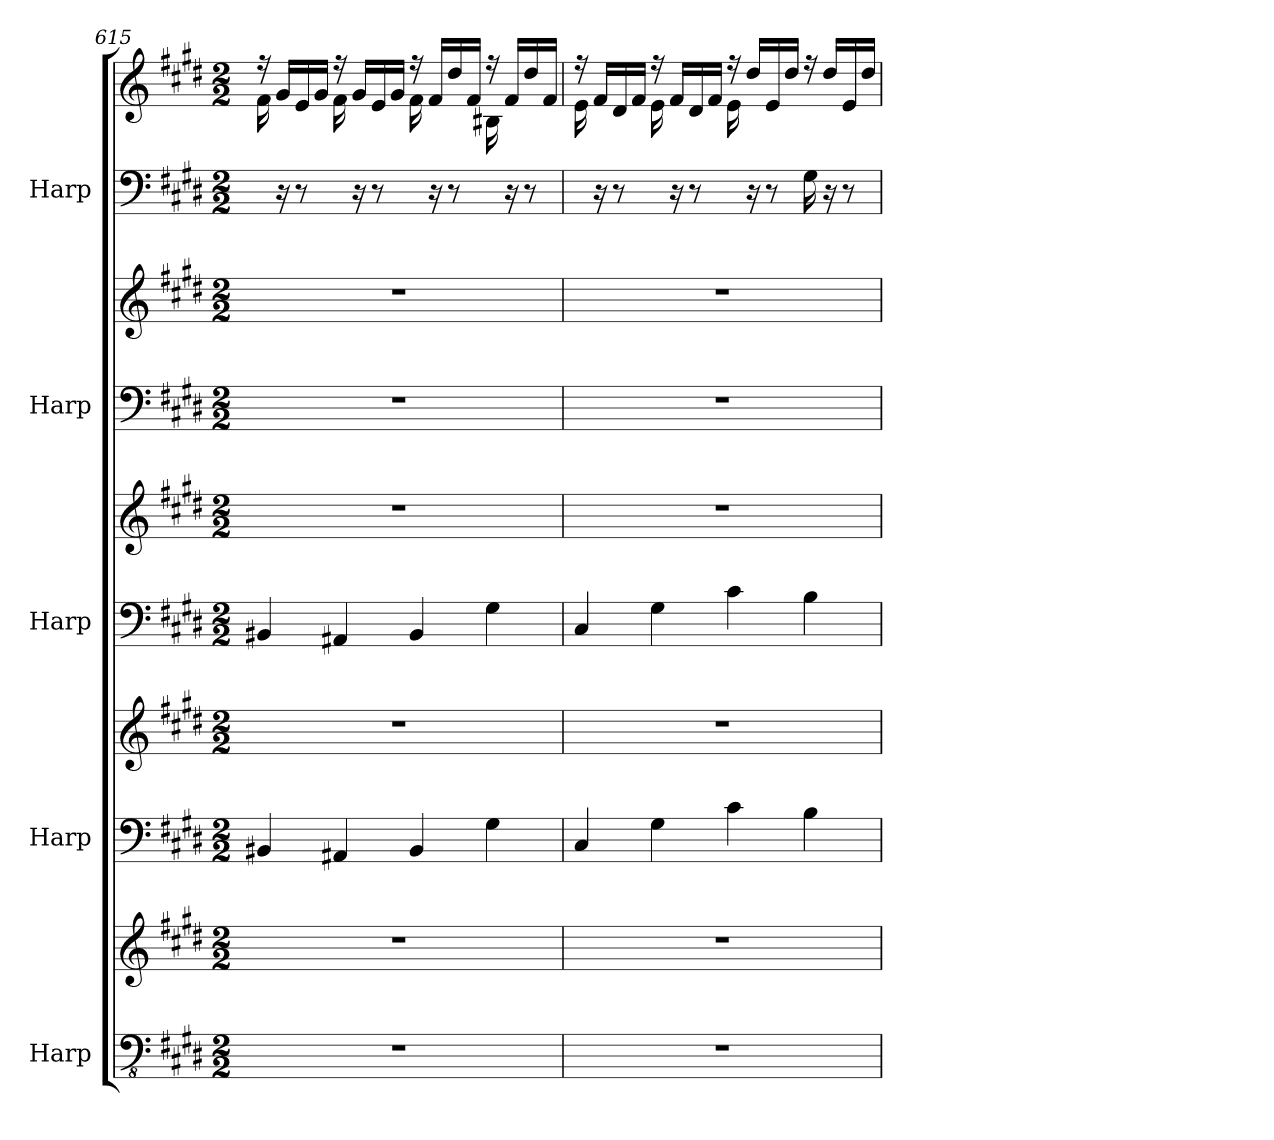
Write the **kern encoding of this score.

**kern	**kern	**kern	**kern	**kern	**kern	**kern	**kern	**kern	**kern
*part5	*part5	*part4	*part4	*part3	*part3	*part2	*part2	*part1	*part1
*staff10	*staff9	*staff8	*staff7	*staff6	*staff5	*staff4	*staff3	*staff2	*staff1
*I"Harp	*	*I"Harp	*	*I"Harp	*	*I"Harp	*	*I"Harp	*
*I'Hp	*	*I'Hp	*	*I'Hp	*	*I'Hp	*	*I'Hp	*
!!LO:PB:g=z
*clefFv4	*clefG2	*clefF4	*clefG2	*clefF4	*clefG2	*clefF4	*clefG2	*clefF4	*clefG2
*k[f#c#g#d#]	*k[f#c#g#d#]	*k[f#c#g#d#]	*k[f#c#g#d#]	*k[f#c#g#d#]	*k[f#c#g#d#]	*k[f#c#g#d#]	*k[f#c#g#d#]	*k[f#c#g#d#]	*k[f#c#g#d#]
*M2/2	*M2/2	*M2/2	*M2/2	*M2/2	*M2/2	*M2/2	*M2/2	*M2/2	*M2/2
=615	=615	=615	=615	=615	=615	=615	=615	=615	=615
*	*	*	*	*	*	*	*	*	*^
1r	1r	4BB#X/	1r	4BB#X/	1r	1r	1r	16ryy	16rff	16f#\
.	.	.	.	.	.	.	.	16r	16g#/LL	8.ryy
.	.	.	.	.	.	.	.	8r	16e/	.
.	.	.	.	.	.	.	.	.	16g#/JJ	.
.	.	4AA#X/	.	4AA#X/	.	.	.	16ryy	16rff	16f#\
.	.	.	.	.	.	.	.	16r	16g#/LL	8.ryy
.	.	.	.	.	.	.	.	8r	16e/	.
.	.	.	.	.	.	.	.	.	16g#/JJ	.
.	.	4BB#/	.	4BB#/	.	.	.	16ryy	16rff	16f#\
.	.	.	.	.	.	.	.	16r	16f#/LL	8.ryy
.	.	.	.	.	.	.	.	8r	16dd#/	.
.	.	.	.	.	.	.	.	.	16f#/JJ	.
.	.	4G#\	.	4G#\	.	.	.	16ryy	16rff	16B#X\
.	.	.	.	.	.	.	.	16r	16f#/LL	8.ryy
.	.	.	.	.	.	.	.	8r	16dd#/	.
.	.	.	.	.	.	.	.	.	16f#/JJ	.
=616	=616	=616	=616	=616	=616	=616	=616	=616	=616	=616
1r	1r	4C#/	1r	4C#/	1r	1r	1r	16ryy	16rff	16e\
.	.	.	.	.	.	.	.	16r	16f#/LL	8.ryy
.	.	.	.	.	.	.	.	8r	16d#/	.
.	.	.	.	.	.	.	.	.	16f#/JJ	.
.	.	4G#\	.	4G#\	.	.	.	16ryy	16rff	16e\
.	.	.	.	.	.	.	.	16r	16f#/LL	8.ryy
.	.	.	.	.	.	.	.	8r	16d#/	.
.	.	.	.	.	.	.	.	.	16f#/JJ	.
.	.	4c#\	.	4c#\	.	.	.	16ryy	16rff	16e\
.	.	.	.	.	.	.	.	16r	16dd#/LL	4..ryy
.	.	.	.	.	.	.	.	8r	16e/	.
.	.	.	.	.	.	.	.	.	16dd#/JJ	.
.	.	4B\	.	4B\	.	.	.	16G#\	16rff	.
.	.	.	.	.	.	.	.	16r	16dd#/LL	.
.	.	.	.	.	.	.	.	8r	16e/	.
.	.	.	.	.	.	.	.	.	16dd#/JJ	.
*	*	*	*	*	*	*	*	*	*v	*v
=	=	=	=	=	=	=	=	=	=
*-	*-	*-	*-	*-	*-	*-	*-	*-	*-
